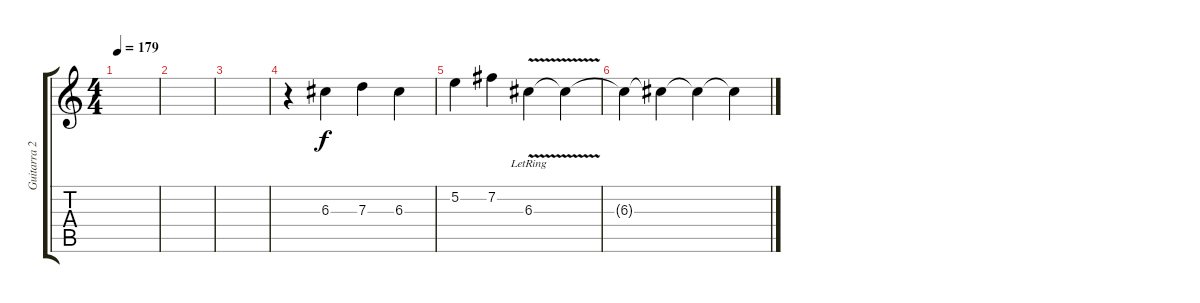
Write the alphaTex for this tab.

\track ("Guitarra 2" "Guitarra 2") {instrument electricguitarclean}
\staff {score tabs}
\tuning (E4 B3 G3 D3 A2 D2) {hide}
\ts (4 4)
\tempo 179
\clef g2
\ks c
|
|
|
r.4 6.3.4{instrument acousticguitarsteel} 7.3.4 6.3.4 |
5.2.4 7.2.4 6.3{v lr}.4 6.3{t}.4 |
6.3{t}.4 6.3{t}.4 6.3{t}.4 6.3{t}.4
